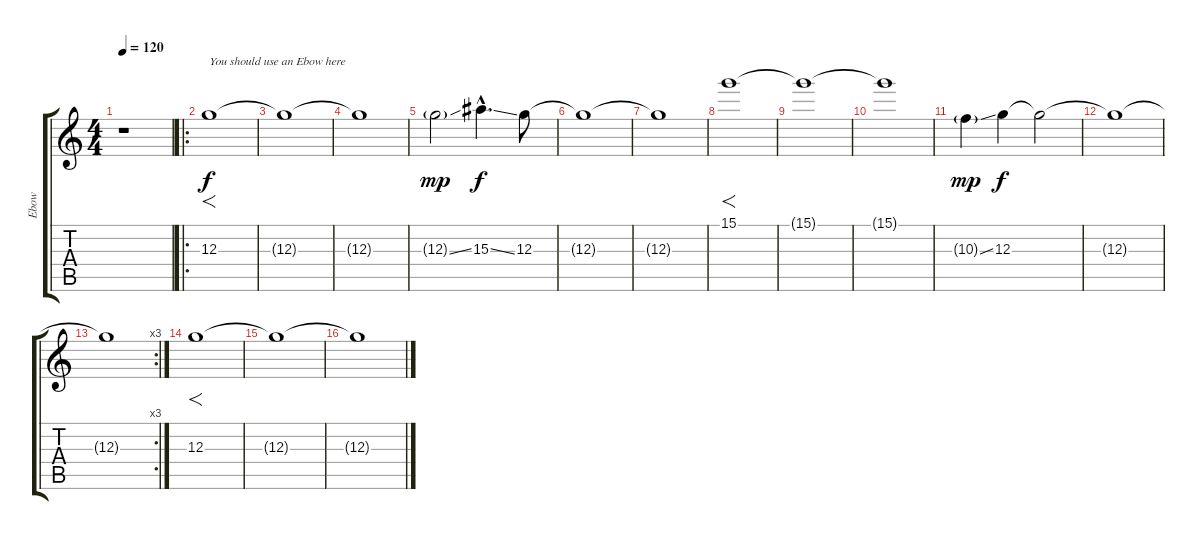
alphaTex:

\track ("Ebow" "Ebow") {instrument distortionguitar}
\staff {score tabs}
\tuning (E4 B3 G3 D3 A2 E2) {hide}
\ts (4 4)
\tempo 120
\clef g2
\ks c
r.1{dy f instrument distortionguitar} |
\ro
12.3.1{f txt "You should use an Ebow here" volume 9} |
12.3{t}.1 |
12.3{t}.1 |
12.3{ss g}.2{dy mp} 15.3{ss hac}.4{d dy f} 12.3.8 |
12.3{t}.1 |
12.3{t}.1 |
15.1.1{f} |
15.1{t}.1 |
15.1{t}.1 |
10.3{ss g}.4{dy mp} 12.3.4{dy f} 12.3{t}.2 |
12.3{t}.1 |
\rc 3
12.3{t}.1 |
12.3.1{f volume 9} |
12.3{t}.1 |
12.3{t}.1
